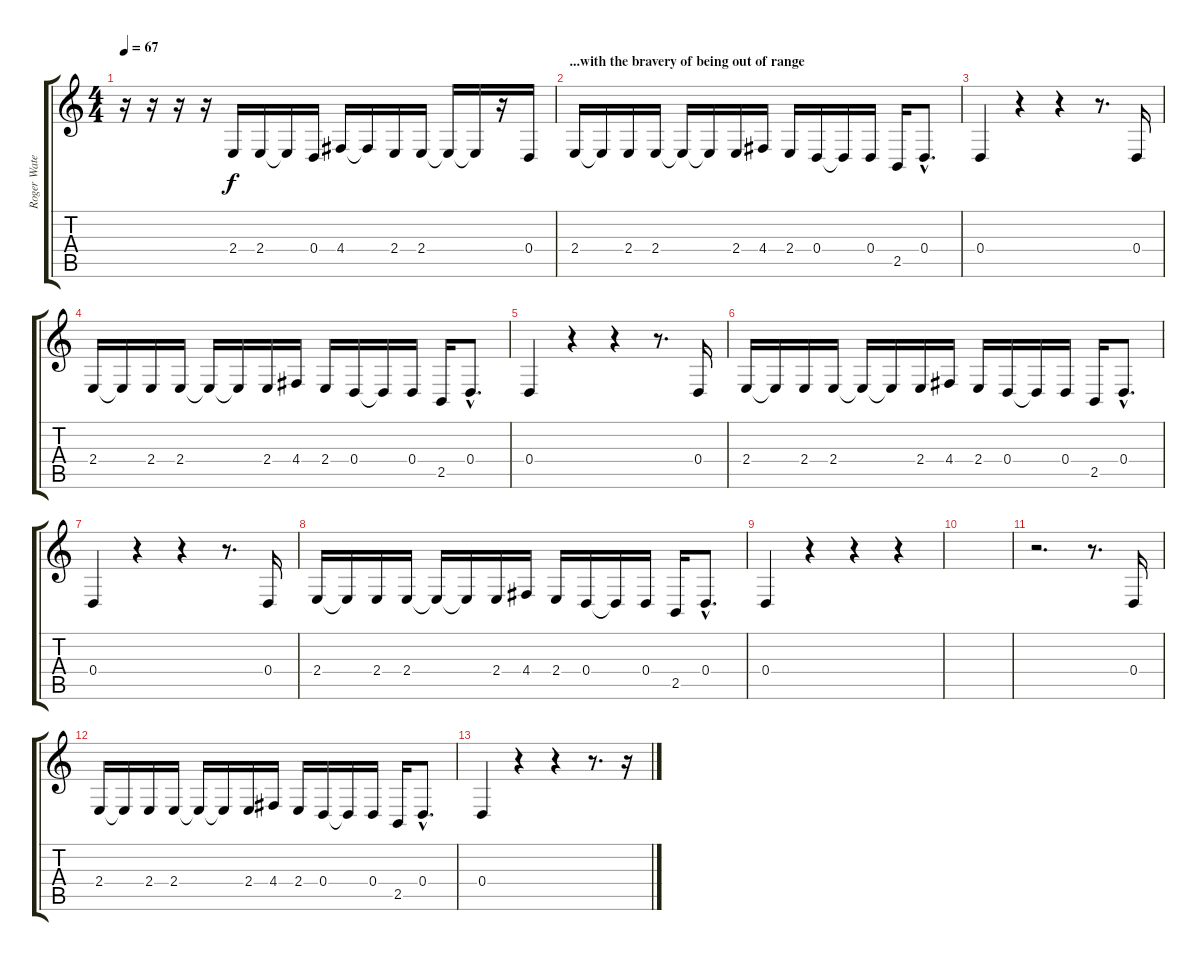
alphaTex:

\track ("Roger Waters - Vocal" "Roger Wate") {instrument lead6voice}
\staff {score tabs}
\tuning (E4 B3 G3 D3 A2 E2) {hide}
\ts (4 4)
\tempo 67
\clef g2
\ks c
r.16{dy f} r.16 r.16 r.16 2.4.16 2.4.16 2.4{t}.16 0.4.16 4.4.16 4.4{t}.16 2.4.16 2.4.16 2.4{t}.16 2.4{t}.16 r.16 0.4.16 |
\section ("" "...with the bravery of being out of range")
2.4.16 2.4{t}.16 2.4.16 2.4.16 2.4{t}.16 2.4{t}.16 2.4.16 4.4.16 2.4.16 0.4.16 0.4{t}.16 0.4.16 2.5.16 0.4{hac}.8{d} |
0.4.4 r.4 r.4 r.8{d} 0.4.16 |
2.4.16 2.4{t}.16 2.4.16 2.4.16 2.4{t}.16 2.4{t}.16 2.4.16 4.4.16 2.4.16 0.4.16 0.4{t}.16 0.4.16 2.5.16 0.4{hac}.8{d} |
0.4.4 r.4 r.4 r.8{d} 0.4.16 |
2.4.16 2.4{t}.16 2.4.16 2.4.16 2.4{t}.16 2.4{t}.16 2.4.16 4.4.16 2.4.16 0.4.16 0.4{t}.16 0.4.16 2.5.16 0.4{hac}.8{d} |
0.4.4 r.4 r.4 r.8{d} 0.4.16 |
2.4.16 2.4{t}.16 2.4.16 2.4.16 2.4{t}.16 2.4{t}.16 2.4.16 4.4.16 2.4.16 0.4.16 0.4{t}.16 0.4.16 2.5.16 0.4{hac}.8{d} |
0.4.4 r.4 r.4 r.4 |
|
r.2{d} r.8{d} 0.4.16 |
2.4.16 2.4{t}.16 2.4.16 2.4.16 2.4{t}.16 2.4{t}.16 2.4.16 4.4.16 2.4.16 0.4.16 0.4{t}.16 0.4.16 2.5.16 0.4{hac}.8{d} |
0.4.4 r.4 r.4 r.8{d} r.16
